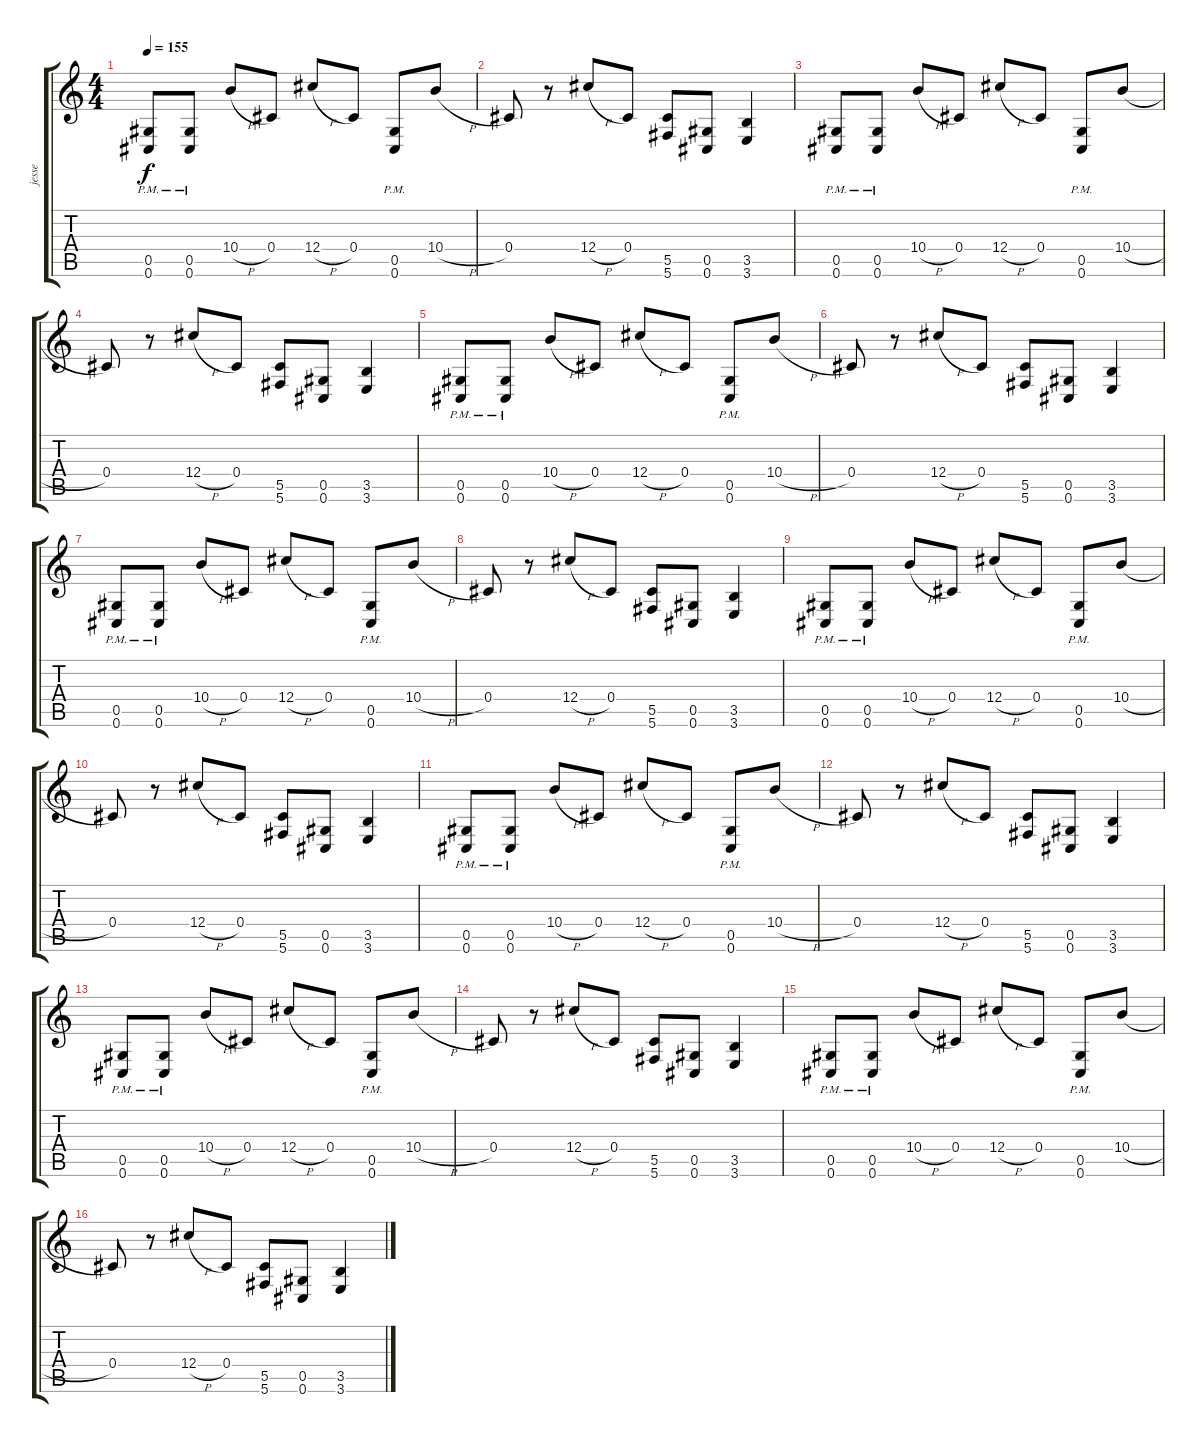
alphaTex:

\track ("jesse" "jesse") {instrument overdrivenguitar}
\staff {score tabs}
\tuning (Eb4 Bb3 Gb3 Db3 Ab2 Db2) {hide}
\ts (4 4)
\tempo 155
\clef g2
\ks c
(0.5{pm} 0.6{pm}).8{dy f balance 8 instrument overdrivenguitar} (0.5{pm} 0.6{pm}).8 10.4{h}.8 0.4.8 12.4{h}.8 0.4.8 (0.5{pm} 0.6{pm}).8 10.4{h}.8 |
0.4.8 r.8 12.4{h}.8 0.4.8 (5.5 5.6).8 (0.5 0.6).8 (3.5 3.6).4 |
(0.5{pm} 0.6{pm}).8 (0.5{pm} 0.6{pm}).8 10.4{h}.8 0.4.8 12.4{h}.8 0.4.8 (0.5{pm} 0.6{pm}).8 10.4{h}.8 |
0.4.8 r.8 12.4{h}.8 0.4.8 (5.5 5.6).8 (0.5 0.6).8 (3.5 3.6).4 |
(0.5{pm} 0.6{pm}).8 (0.5{pm} 0.6{pm}).8 10.4{h}.8 0.4.8 12.4{h}.8 0.4.8 (0.5{pm} 0.6{pm}).8 10.4{h}.8 |
0.4.8 r.8 12.4{h}.8 0.4.8 (5.5 5.6).8 (0.5 0.6).8 (3.5 3.6).4 |
(0.5{pm} 0.6{pm}).8 (0.5{pm} 0.6{pm}).8 10.4{h}.8 0.4.8 12.4{h}.8 0.4.8 (0.5{pm} 0.6{pm}).8 10.4{h}.8 |
0.4.8 r.8 12.4{h}.8 0.4.8 (5.5 5.6).8 (0.5 0.6).8 (3.5 3.6).4 |
(0.5{pm} 0.6{pm}).8 (0.5{pm} 0.6{pm}).8 10.4{h}.8 0.4.8 12.4{h}.8 0.4.8 (0.5{pm} 0.6{pm}).8 10.4{h}.8 |
0.4.8 r.8 12.4{h}.8 0.4.8 (5.5 5.6).8 (0.5 0.6).8 (3.5 3.6).4 |
(0.5{pm} 0.6{pm}).8 (0.5{pm} 0.6{pm}).8 10.4{h}.8 0.4.8 12.4{h}.8 0.4.8 (0.5{pm} 0.6{pm}).8 10.4{h}.8 |
0.4.8 r.8 12.4{h}.8 0.4.8 (5.5 5.6).8 (0.5 0.6).8 (3.5 3.6).4 |
(0.5{pm} 0.6{pm}).8 (0.5{pm} 0.6{pm}).8 10.4{h}.8 0.4.8 12.4{h}.8 0.4.8 (0.5{pm} 0.6{pm}).8 10.4{h}.8 |
0.4.8 r.8 12.4{h}.8 0.4.8 (5.5 5.6).8 (0.5 0.6).8 (3.5 3.6).4 |
(0.5{pm} 0.6{pm}).8 (0.5{pm} 0.6{pm}).8 10.4{h}.8 0.4.8 12.4{h}.8 0.4.8 (0.5{pm} 0.6{pm}).8 10.4{h}.8 |
0.4.8 r.8 12.4{h}.8 0.4.8 (5.5 5.6).8 (0.5 0.6).8 (3.5 3.6).4
